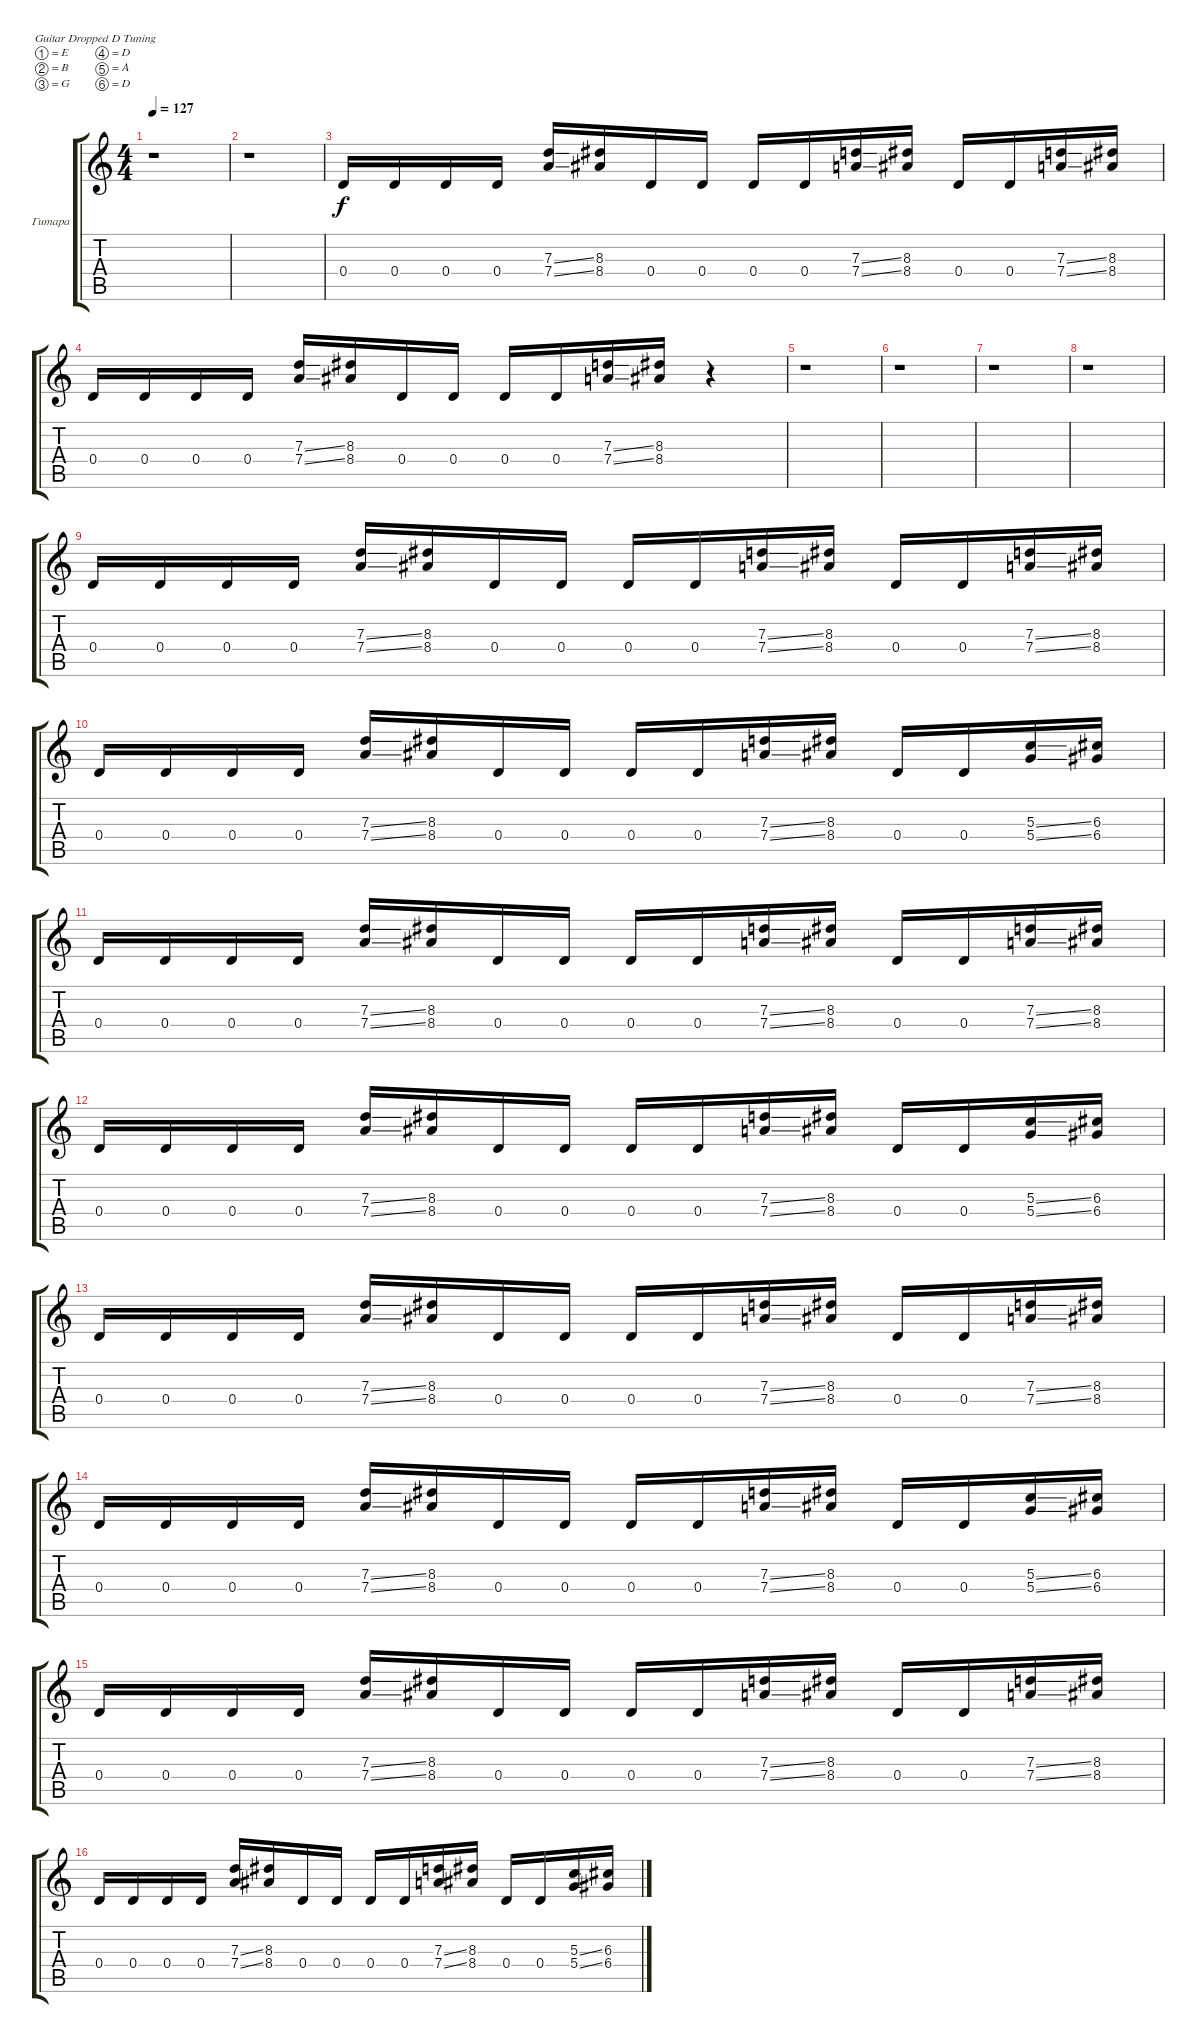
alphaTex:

\bracketExtendMode groupsimilarinstruments
\firstSystemTrackNameOrientation horizontal
\otherSystemsTrackNameOrientation horizontal
\track ("Гитара 2" "Гитара") {instrument distortionguitar}
\staff {score tabs}
\tuning (E4 B3 G3 D3 A2 D2)
\ts (4 4)
\tempo 127
\clef g2
\ks c
r.1{dy f} |
r.1 |
0.4.16 0.4.16 0.4.16 0.4.16 (7.3{ss} 7.4{ss}).16 (8.3 8.4).16 0.4.16 0.4.16 0.4.16 0.4.16 (7.3{ss} 7.4{ss}).16 (8.3 8.4).16 0.4.16 0.4.16 (7.3{ss} 7.4{ss}).16 (8.3 8.4).16 |
0.4.16 0.4.16 0.4.16 0.4.16 (7.3{ss} 7.4{ss}).16 (8.3 8.4).16 0.4.16 0.4.16 0.4.16 0.4.16 (7.3{ss} 7.4{ss}).16 (8.3 8.4).16 r.4 |
r.1 |
r.1 |
r.1 |
r.1 |
0.4.16 0.4.16 0.4.16 0.4.16 (7.3{ss} 7.4{ss}).16 (8.3 8.4).16 0.4.16 0.4.16 0.4.16 0.4.16 (7.3{ss} 7.4{ss}).16 (8.3 8.4).16 0.4.16 0.4.16 (7.3{ss} 7.4{ss}).16 (8.3 8.4).16 |
0.4.16 0.4.16 0.4.16 0.4.16 (7.3{ss} 7.4{ss}).16 (8.3 8.4).16 0.4.16 0.4.16 0.4.16 0.4.16 (7.3{ss} 7.4{ss}).16 (8.3 8.4).16 0.4.16 0.4.16 (5.3{ss} 5.4{ss}).16 (6.3 6.4).16 |
0.4.16 0.4.16 0.4.16 0.4.16 (7.3{ss} 7.4{ss}).16 (8.3 8.4).16 0.4.16 0.4.16 0.4.16 0.4.16 (7.3{ss} 7.4{ss}).16 (8.3 8.4).16 0.4.16 0.4.16 (7.3{ss} 7.4{ss}).16 (8.3 8.4).16 |
0.4.16 0.4.16 0.4.16 0.4.16 (7.3{ss} 7.4{ss}).16 (8.3 8.4).16 0.4.16 0.4.16 0.4.16 0.4.16 (7.3{ss} 7.4{ss}).16 (8.3 8.4).16 0.4.16 0.4.16 (5.3{ss} 5.4{ss}).16 (6.3 6.4).16 |
0.4.16 0.4.16 0.4.16 0.4.16 (7.3{ss} 7.4{ss}).16 (8.3 8.4).16 0.4.16 0.4.16 0.4.16 0.4.16 (7.3{ss} 7.4{ss}).16 (8.3 8.4).16 0.4.16 0.4.16 (7.3{ss} 7.4{ss}).16 (8.3 8.4).16 |
0.4.16 0.4.16 0.4.16 0.4.16 (7.3{ss} 7.4{ss}).16 (8.3 8.4).16 0.4.16 0.4.16 0.4.16 0.4.16 (7.3{ss} 7.4{ss}).16 (8.3 8.4).16 0.4.16 0.4.16 (5.3{ss} 5.4{ss}).16 (6.3 6.4).16 |
0.4.16 0.4.16 0.4.16 0.4.16 (7.3{ss} 7.4{ss}).16 (8.3 8.4).16 0.4.16 0.4.16 0.4.16 0.4.16 (7.3{ss} 7.4{ss}).16 (8.3 8.4).16 0.4.16 0.4.16 (7.3{ss} 7.4{ss}).16 (8.3 8.4).16 |
0.4.16 0.4.16 0.4.16 0.4.16 (7.3{ss} 7.4{ss}).16 (8.3 8.4).16 0.4.16 0.4.16 0.4.16 0.4.16 (7.3{ss} 7.4{ss}).16 (8.3 8.4).16 0.4.16 0.4.16 (5.3{ss} 5.4{ss}).16 (6.3 6.4).16
